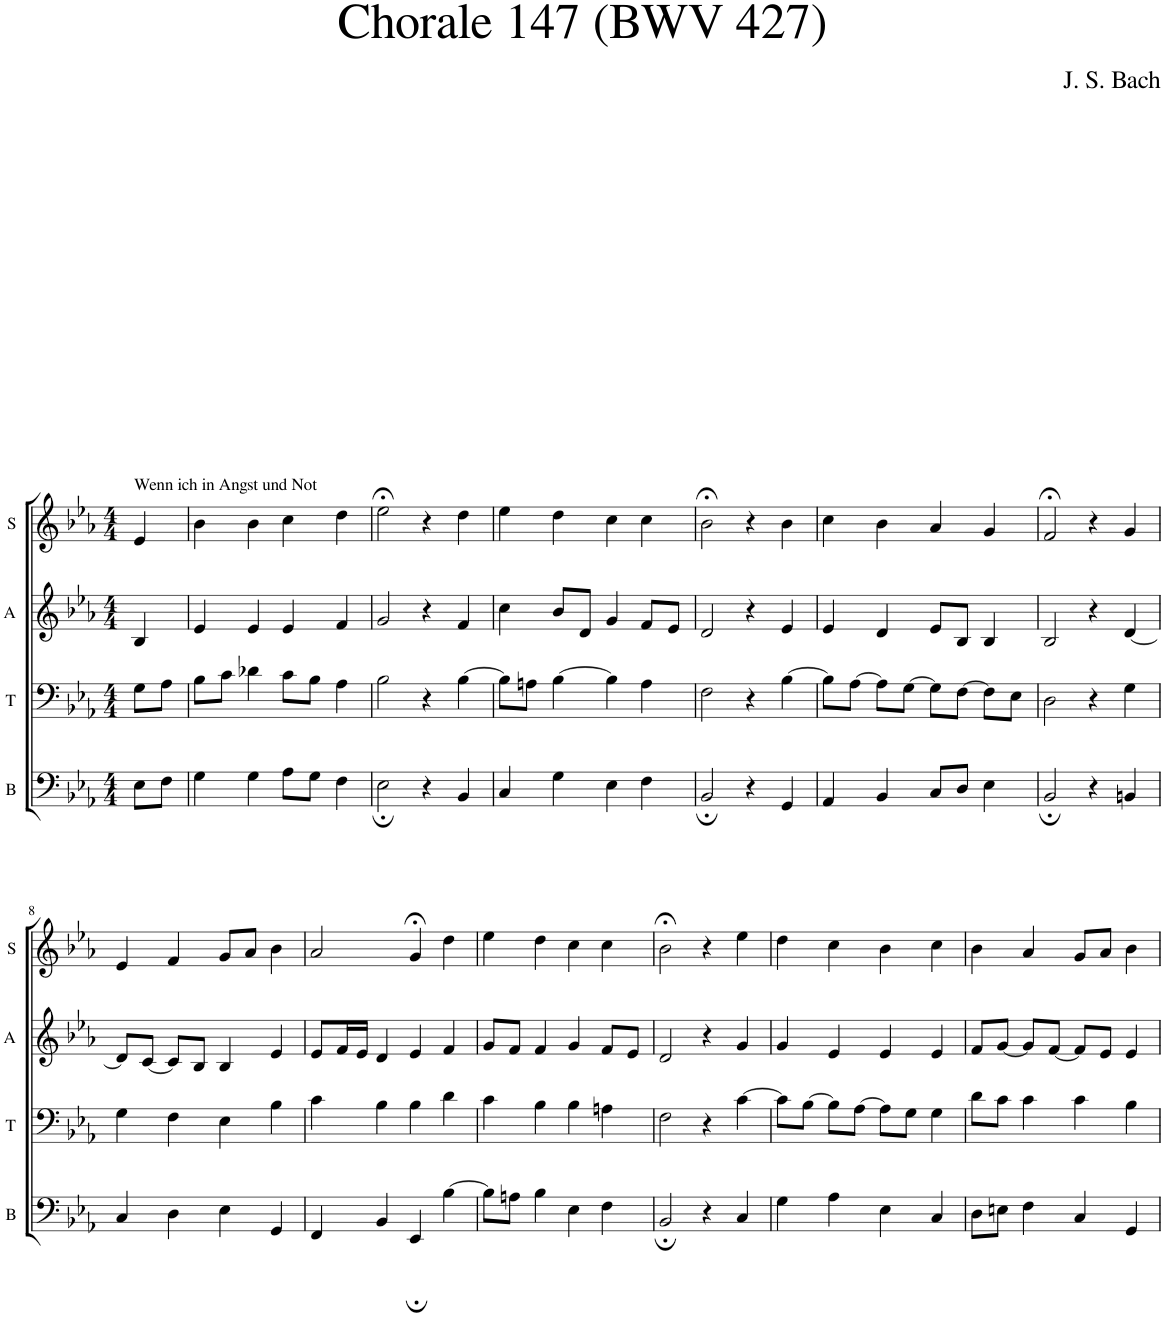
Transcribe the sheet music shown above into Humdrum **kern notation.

**kern	**kern	**kern	**kern
*part4	*part3	*part2	*part1
*staff4	*staff3	*staff2	*staff1
*I"B	*I"T	*I"A	*I"S
*I'B	*I'T	*I'A	*I'S
*clefF4	*clefF4	*clefG2	*clefG2
*k[b-e-a-]	*k[b-e-a-]	*k[b-e-a-]	*k[b-e-a-]
*M4/4	*M4/4	*M4/4	*M4/4
=1	=1	=1	=1
!	!	!	!LO:TX:a:t=Wenn ich in Angst und Not
8E-\L	8G\L	4B-/	4e-/
8F\J	8A-\J	.	.
=2	=2	=2	=2
4G\	8B-\L	4e-/	4b-\
.	8c\J	.	.
4G\	4d-X\	4e-/	4b-\
8A-\L	8c\L	4e-/	4cc\
8G\J	8B-\J	.	.
4F\	4A-\	4f/	4dd\
=3	=3	=3	=3
2E-;\	2B-\	2g/	2ee-;<\
4r	4r	4r	4r
4BB-/	[4B-\	4f/	4dd\
=4	=4	=4	=4
4C/	8B-\L]	4cc\	4ee-\
.	8An\J	.	.
4G\	[4B-\	8b-/L	4dd\
.	.	8d/J	.
4E-\	4B-\]	4g/	4cc\
4F\	4A\	8f/L	4cc\
.	.	8e-/J	.
=5	=5	=5	=5
2BB-;/	2F\	2d/	2b-;<\
4r	4r	4r	4r
4GG/	[4B-\	4e-/	4b-\
=6	=6	=6	=6
4AA-/	8B-\L]	4e-/	4cc\
.	[8A-\J	.	.
4BB-/	8A-\L]	4d/	4b-\
.	[8G\J	.	.
8C/L	8G\L]	8e-/L	4a-/
8D/J	[8F\J	8B-/J	.
4E-\	8F\L]	4B-/	4g/
.	8E-\J	.	.
=7	=7	=7	=7
2BB-;/	2D\	2B-/	2f;</
4r	4r	4r	4r
4BBn/	4G\	[4d/	4g/
!!LO:LB:g=z
=8	=8	=8	=8
4C/	4G\	8d/L]	4e-/
.	.	[8c/J	.
4D\	4F\	8c/L]	4f/
.	.	8B-/J	.
4E-\	4E-\	4B-/	8g/L
.	.	.	8a-/J
4GG/	4B-\	4e-/	4b-\
=9	=9	=9	=9
4FF/	4c\	8e-/L	2a-/
.	.	16f/L	.
.	.	16e-/JJ	.
4BB-/	4B-\	4d/	.
4EE-;/	4B-\	4e-/	4g;</
[4B-\	4d\	4f/	4dd\
=10	=10	=10	=10
8B-\L]	4c\	8g/L	4ee-\
8An\J	.	8f/J	.
4B-\	4B-\	4f/	4dd\
4E-\	4B-\	4g/	4cc\
4F\	4An\	8f/L	4cc\
.	.	8e-/J	.
=11	=11	=11	=11
2BB-;/	2F\	2d/	2b-;<\
4r	4r	4r	4r
4C/	[4c\	4g/	4ee-\
=12	=12	=12	=12
4G\	8c\L]	4g/	4dd\
.	[8B-\J	.	.
4A-\	8B-\L]	4e-/	4cc\
.	[8A-\J	.	.
4E-\	8A-\L]	4e-/	4b-\
.	8G\J	.	.
4C/	4G\	4e-/	4cc\
=13	=13	=13	=13
8D\L	8d\L	8f/L	4b-\
8En\J	8c\J	[8g/J	.
4F\	4c\	8g/L]	4a-/
.	.	[8f/J	.
4C/	4c\	8f/L]	8g/L
.	.	8e-/J	8a-/J
4GG/	4B-\	4e-/	4b-\
=	=	=	=
*-	*-	*-	*-
